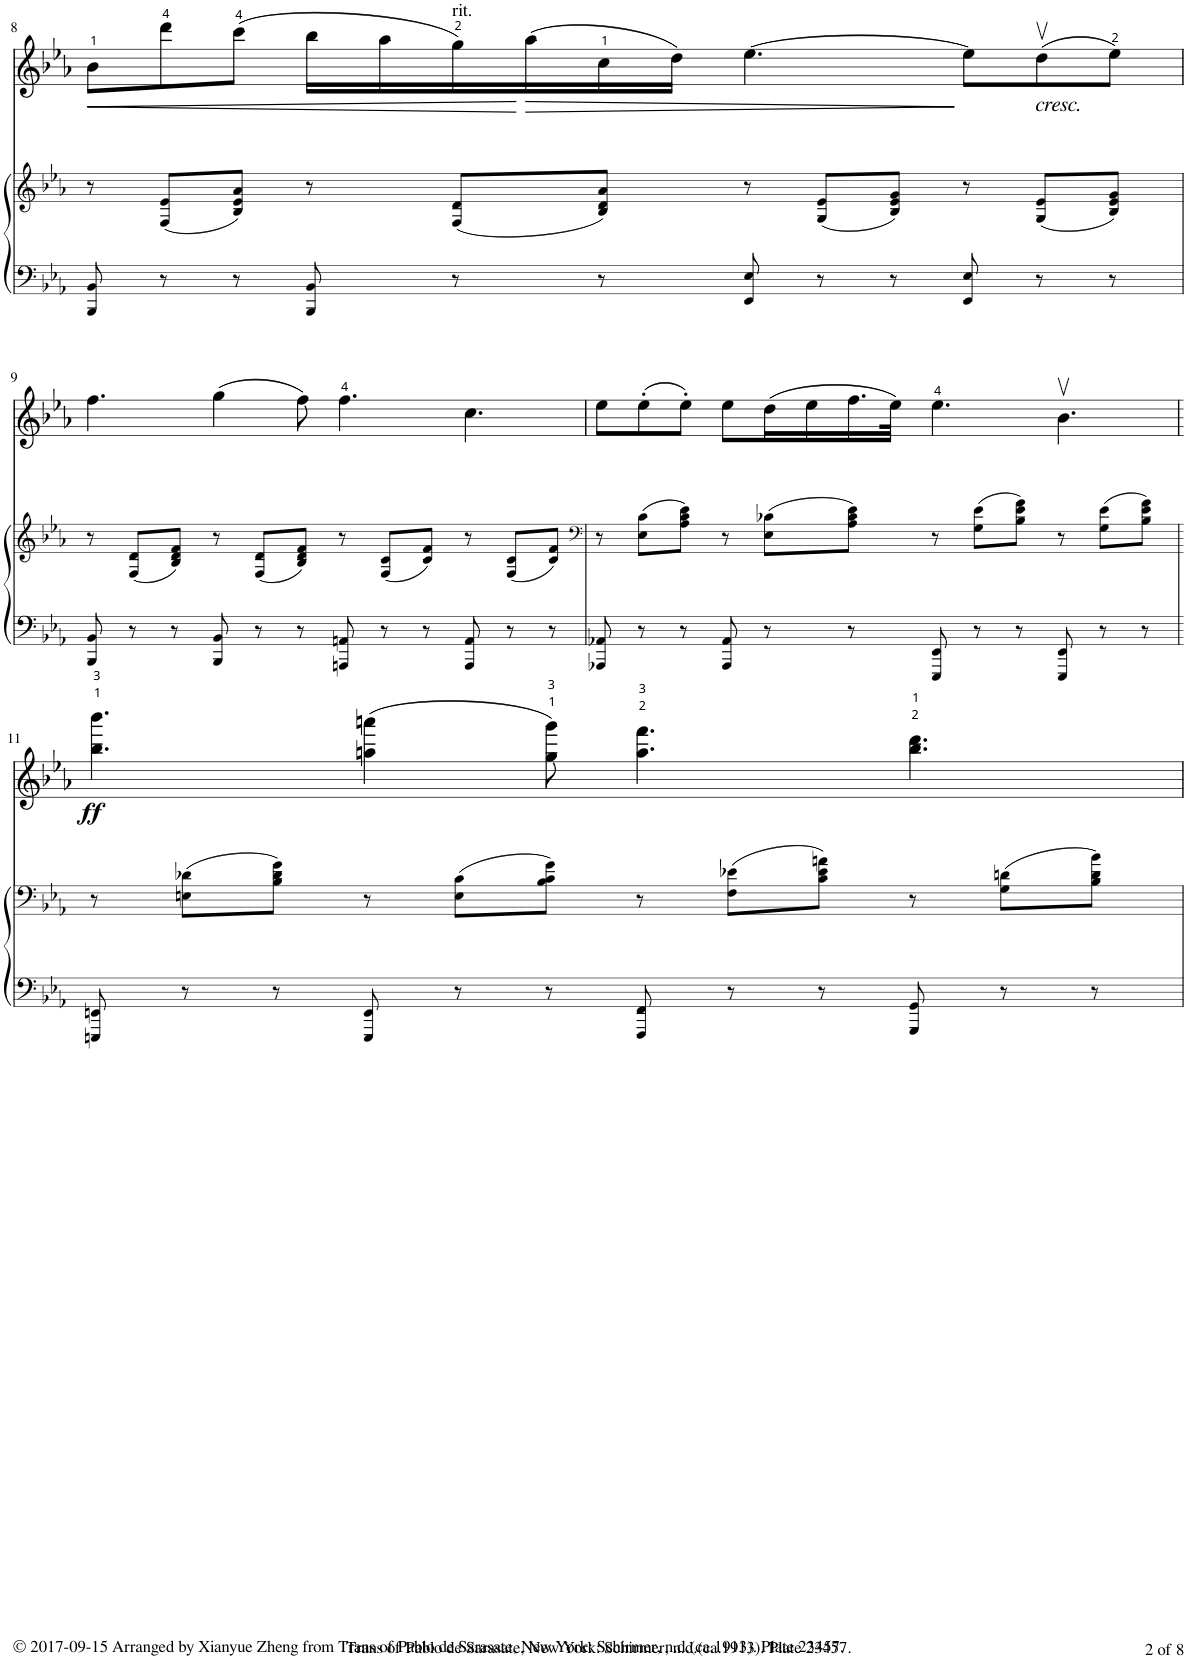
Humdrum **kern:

**kern	**kern	**kern	**dynam
*part2	*part2	*part1	*part1
*staff3	*staff2	*staff1	*staff1
*I"Piano	*	*I"Violin	*
*I'Pno	*	*I'Vln	*
!!LO:PB:g=z
*clefF4	*clefG2	*clefG2	*
*k[b-e-a-]	*k[b-e-a-]	*k[b-e-a-]	*
*M12/8	*M12/8	*M12/8	*
=8	=8	=8	=8
!	!	!	!LO:HP:b
8BBB-/ 8BB-/	8r	8b-\L	<
8r	(8F/ 8e-/L	8ddd\	.
8r	8B-/ 8e-/ 8a-/J)	(8ccc\J	.
8BBB-/ 8BB-/	8r	16bb-\LL	.
.	.	16aa-\	.
!	!	!LO:TX:a:t=rit.	!
8r	(8F/ 8d/L	16gg\)	.
!	!	!	!LO:HP:n=1:b
.	.	(16aa-\	[ >
8r	8B-/ 8d/ 8a-/J)	16cc\	.
.	.	16dd\JJ)	.
8EE-/ 8E-/	8r	[4.ee-\	.
8r	(8G/ 8e-/L	.	.
8r	8B-/ 8e-/ 8g/J)	.	.
8EE-/ 8E-/	8r	8ee-\L]	]
!	!	!LO:TX:b:i:t=cresc.	!
8r	(8G/ 8e-/L	(8ddv\	.
8r	8B-/ 8e-/ 8g/J)	8ee-\J)	.
!!LO:LB:g=z
=9	=9	=9	=9
8BBB-/ 8BB-/	8r	4.ff\	.
8r	(8F/ 8d/L	.	.
8r	8B-/ 8d/ 8f/J)	.	.
8BBB-/ 8BB-/	8r	(4gg\	.
8r	(8F/ 8d/L	.	.
8r	8B-/ 8d/ 8f/J)	8ff\)	.
8AAAn/ 8AAn/	8r	4.ff\	.
8r	(8F/ 8c/L	.	.
8r	8c/ 8f/J)	.	.
8AAA/ 8AA/	8r	4.cc\	.
8r	(8F/ 8c/L	.	.
8r	8c/ 8f/J)	.	.
=10	=10	=10	=10
*	*clefF4	*	*
8AAA-X/ 8AA-X/	8r	8ee-\L	.
8r	(8E-\ 8c\L	(8ee-'\	.
8r	8A-\ 8c\ 8e-\J)	8ee-'\J)	.
8AAA-/ 8AA-/	8r	8ee-\L	.
8r	(8E-\ 8c-X\L	(16dd\L	.
.	.	16ee-\	.
8r	8A-\ 8c-\ 8e-\J)	16.ff\	.
.	.	32ee-\JJk)	.
8EEE-/ 8EE-/	8r	4.ee-\	.
8r	(8G\ 8e-\L	.	.
8r	8B-\ 8e-\ 8g\J)	.	.
8EEE-/ 8EE-/	8r	4.b-v\	.
8r	(8G\ 8e-\L	.	.
8r	8B-\ 8e-\ 8g\J)	.	.
!!LO:LB:g=z
=11	=11	=11	=11
!	!	!	!LO:DY:b
8EEEn/ 8EEn/	8r	4.bb-\ 4.bbb-\	ff
8r	(8En\ 8d-X\L	.	.
8r	8B-\ 8d-\ 8g\J)	.	.
8EEE/ 8EE/	8r	(4aan\ 4aaan\	.
8r	(8E\ 8c\L	.	.
8r	8B-\ 8c\ 8g\J)	8gg\ 8ggg\)	.
8FFF/ 8FF/	8r	4.aa\ 4.fff\	.
8r	(8F\ 8e-X\L	.	.
8r	8c\ 8e-\ 8an\J)	.	.
8GGG/ 8GG/	8r	4.bb-\ 4.ddd\	.
8r	(8G\ 8dn\L	.	.
8r	8B-\ 8d\ 8b-\J)	.	.
=	=	=	=
*-	*-	*-	*-
